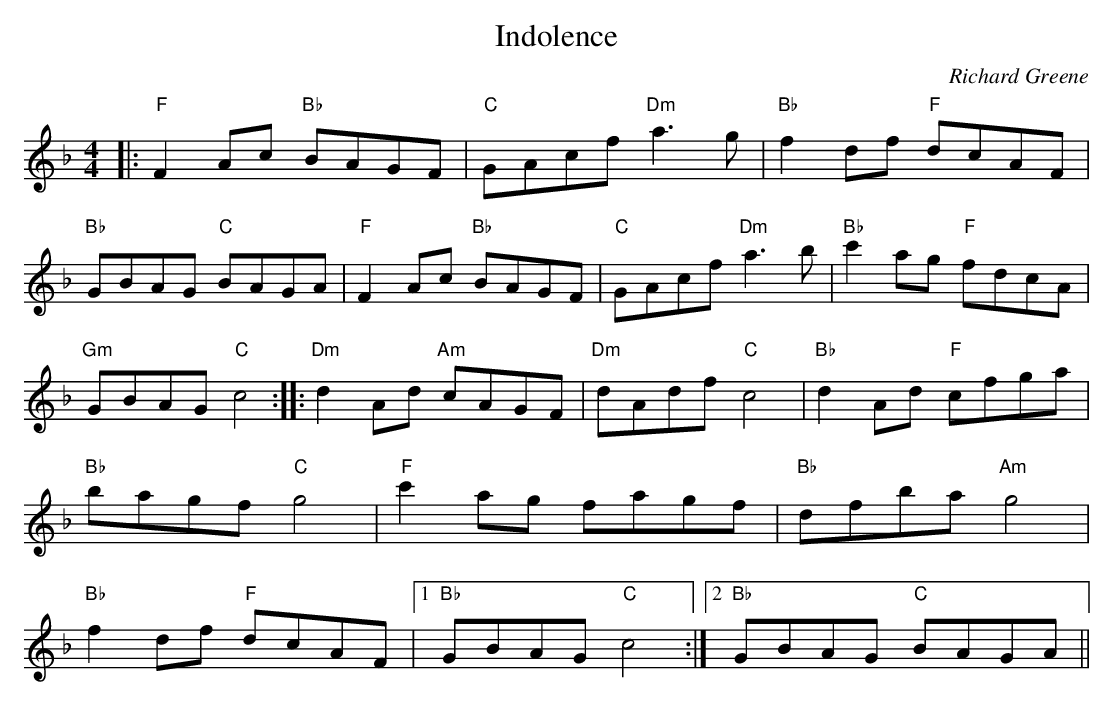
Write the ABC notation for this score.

X:1
T:Indolence
C:Richard Greene
M:4/4
L:1/8
E:10
K:F
|:"F"F2 Ac "Bb"BAGF|"C"GAcf "Dm"a3 g|"Bb"f2 df "F"dcAF|"Bb"GBAG "C"BAGA|\
"F"F2 Ac "Bb"BAGF|"C"GAcf "Dm"a3 b|"Bb"c'2 ag "F"fdcA|"Gm"GBAG "C"c4::\
"Dm"d2 Ad "Am"cAGF|"Dm"dAdf "C"c4|"Bb"d2 Ad "F"cfga|"Bb"bagf "C"g4|\
"F"c'2 ag fagf|"Bb"dfba "Am"g4|"Bb"f2 df "F"dcAF|1 "Bb"GBAG "C"c4:|2 "Bb"GBAG "C"BAGA||**
